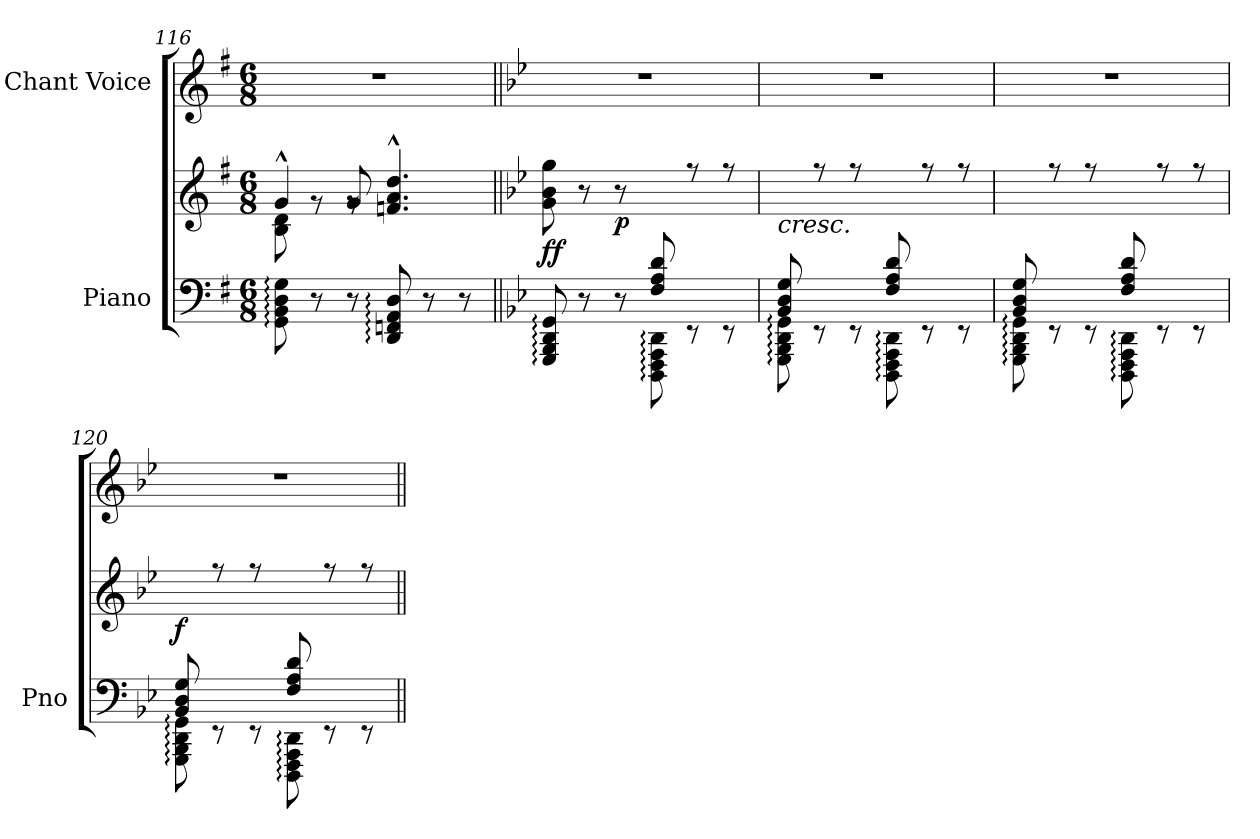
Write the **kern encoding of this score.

**kern	**kern	**dynam	**kern
*part2	*part2	*part2	*part1
*staff3	*staff2	*staff2/3	*staff1
*I"Piano	*	*	*I"Chant Voice
*I'Pno	*	*	*
!!LO:LB:g=z
*clefF4	*clefG2	*	*clefG2
*k[f#]	*k[f#]	*	*k[f#]
*M6/8	*M6/8	*	*M6/8
=116	=116	=116	=116
*	*^	*	*
!	!	!	!LO:DY:b	!
!	!	!	!LO:DY:n=1:b	!
8GG\: 8BB\: 8D\: 8G\:	4g^^/	8B\ 8d\	other-dynamics ff	2.r
8r	.	8rg	.	.
8r	8g/	8rg	.	.
8DD/: 8FFn/: 8AA/: 8D/:	4.fn/^^ 4.a/^^ 4.dd/^^	4.ryy	.	.
8r	.	.	.	.
8r	.	.	.	.
*	*v	*v	*	*
=117||	=117||	=117||	=117||
*k[b-e-]	*k[b-e-]	*	*k[b-e-]
*^	*	*	*
!	!	!	!LO:DY:b	!
4.ryy	8GGG/: 8BBB-/: 8DD/: 8GG/:	8g\ 8b-\ 8gg\	ff	2.r
.	8r	8r	.	.
!	!	!	!LO:DY:b	!
.	8r	8r	p	.
8F/ 8A/ 8d/	8DDD\: 8FFF\: 8AAA\: 8DD\:	8ryy	.	.
4ryy	8rEE	8rff	.	.
.	8rEE	8rff	.	.
=118	=118	=118	=118	=118
!	!	!LO:TX:b:i:t=cresc.	!	!
8BB-/ 8D/ 8G/	8GGG\: 8BBB-\: 8DD\: 8GG\:	8ryy	.	2.r
4ryy	8rEE	8rff	.	.
.	8rEE	8rff	.	.
8F/ 8A/ 8d/	8DDD\: 8FFF\: 8AAA\: 8DD\:	8ryy	.	.
4ryy	8rEE	8rff	.	.
.	8rEE	8rff	.	.
=119	=119	=119	=119	=119
8BB-/ 8D/ 8G/	8GGG\: 8BBB-\: 8DD\: 8GG\:	8ryy	.	2.r
4ryy	8rEE	8rff	.	.
.	8rEE	8rff	.	.
8F/ 8A/ 8d/	8DDD\: 8FFF\: 8AAA\: 8DD\:	8ryy	.	.
4ryy	8rEE	8rff	.	.
.	8rEE	8rff	.	.
=120	=120	=120	=120	=120
!	!	!	!LO:DY:b	!
8BB-/ 8D/ 8G/	8GGG\: 8BBB-\: 8DD\: 8GG\:	8ryy	f	2.r
4ryy	8rEE	8rff	.	.
.	8rEE	8rff	.	.
8F/ 8A/ 8d/	8DDD\: 8FFF\: 8AAA\: 8DD\:	8ryy	.	.
4ryy	8rEE	8rff	.	.
.	8rEE	8rff	.	.
*v	*v	*	*	*
=||	=||	=||	=||
*-	*-	*-	*-
